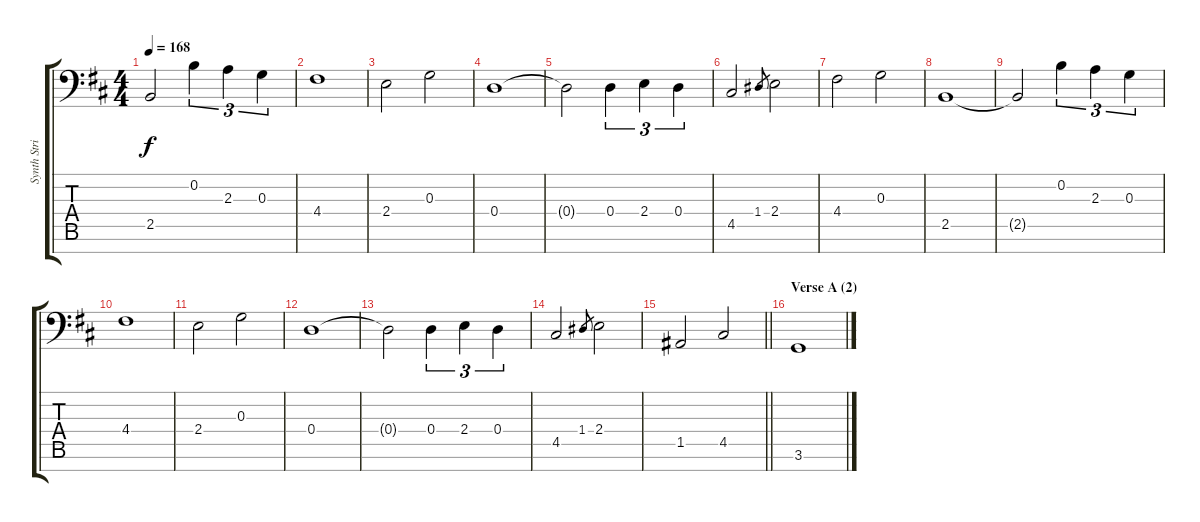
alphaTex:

\track ("Synth Strings" "Synth Stri") {instrument synthstrings1}
\staff {score tabs}
\tuning (E4 B3 G3 D3 A2 E2 A1) {hide}
\ts (4 4)
\tempo 168
\clef f4
\ks d
2.5{t}.2{dy f} 0.2.4{tu (3 2)} 2.3.4{tu (3 2)} 0.3.4{tu (3 2)} |
4.4.1 |
2.4.2 0.3.2 |
0.4.1 |
0.4{t}.2 0.4.4{tu (3 2)} 2.4.4{tu (3 2)} 0.4.4{tu (3 2)} |
4.5.2 1.4.8{gr} 2.4.2 |
4.4.2 0.3.2 |
2.5.1 |
2.5{t}.2 0.2.4{tu (3 2)} 2.3.4{tu (3 2)} 0.3.4{tu (3 2)} |
4.4.1 |
2.4.2 0.3.2 |
0.4.1 |
0.4{t}.2 0.4.4{tu (3 2)} 2.4.4{tu (3 2)} 0.4.4{tu (3 2)} |
4.5.2 1.4.8{gr} 2.4.2 |
\barLineRight lightlight
1.5.2 4.5.2 |
\section ("" "Verse A (2)")
3.6.1
